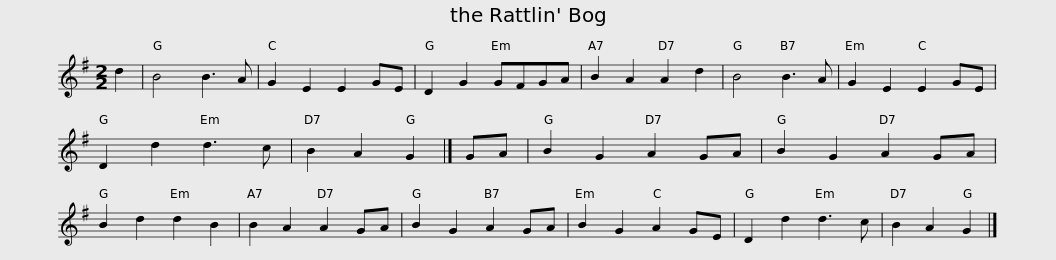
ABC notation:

X:1
L:1/8
M:2/2
I:linebreak $
K:G
V:1 treble
V:1
 d2 | B4 B3 A | G2 E2 E2 GE | D2 G2 GFGA | B2 A2 A2 d2 | %5
 B4 B3 A | G2 E2 E2 GE | D2 d2 d3 c | B2 A2 G2 |] GA |$ %10
 B2 G2 A2 GA | B2 G2 A2 GA | B2 d2 d2 B2 | B2 A2 A2 GA | B2 G2 A2 GA | %15
 B2 G2 A2 GE | D2 d2 d3 c | B2 A2 G2 |] %18
